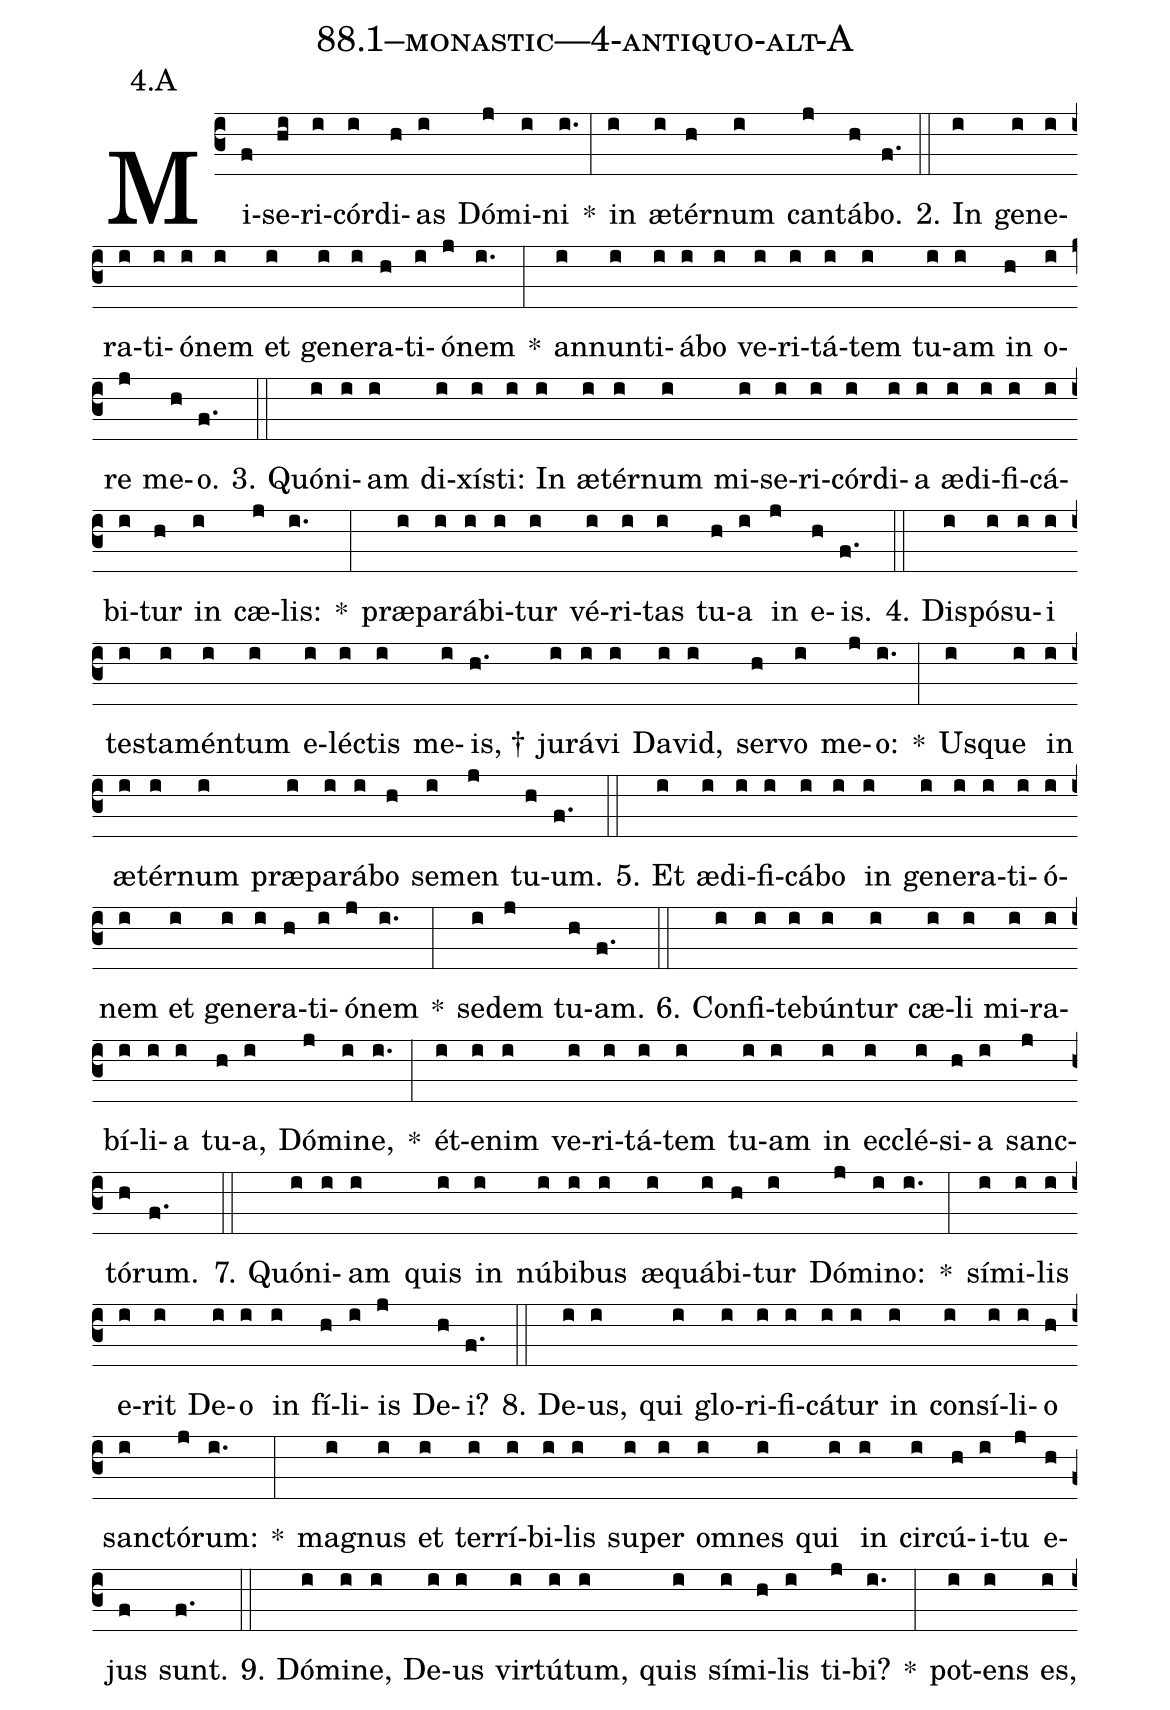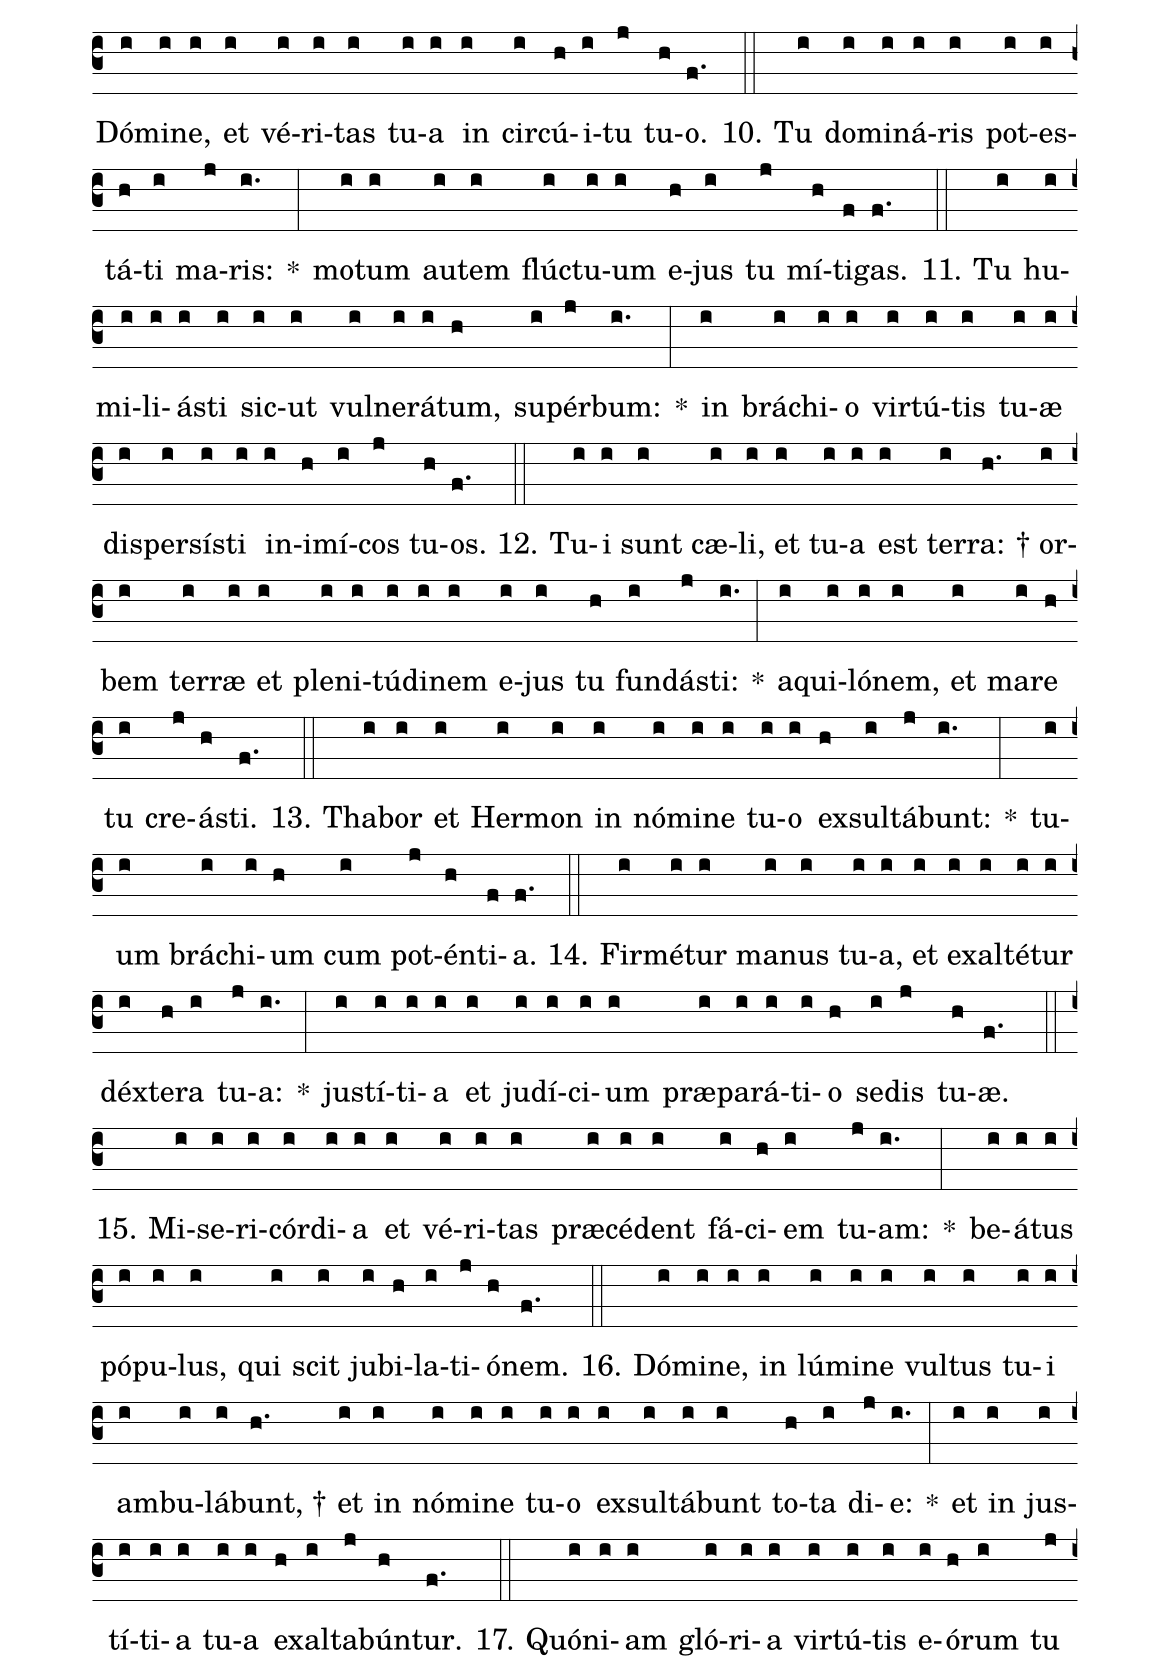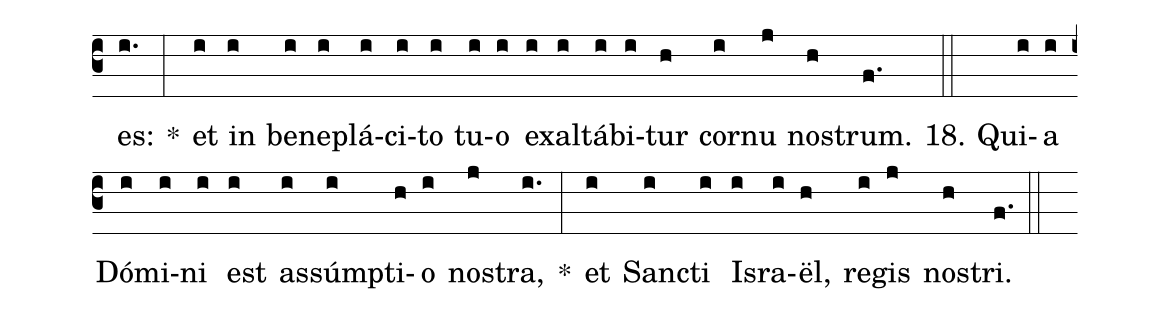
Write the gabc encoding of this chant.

name: 88.1--monastic---4-antiquo-alt-A;
annotation: 4.A;
%%
(c3)Mi(f)se(hi)ri(i)cór(i)di(h)as(i) Dó(j)mi(i)ni(i.) *(:) in(i) æ(i)tér(h)num(i) can(j)tá(h)bo.(f.) (::)
2. In(i) ge(i)ne(i)ra(i)ti(i)ó(i)nem(i) et(i) ge(i)ne(i)ra(h)ti(i)ó(j)nem(i.) *(:) an(i)nun(i)ti(i)á(i)bo(i) ve(i)ri(i)tá(i)tem(i) tu(i)am(i) in(h) o(i)re(j) me(h)o.(f.) (::)
3. Quón(i)i(i)am(i) di(i)xís(i)ti:(i) In(i) æ(i)tér(i)num(i) mi(i)se(i)ri(i)cór(i)di(i)a(i) æ(i)di(i)fi(i)cá(i)bi(i)tur(h) in(i) cæ(j)lis:(i.) *(:) præ(i)pa(i)rá(i)bi(i)tur(i) vé(i)ri(i)tas(i) tu(h)a(i) in(j) e(h)is.(f.) (::)
4. Dis(i)pó(i)su(i)i(i) tes(i)ta(i)mén(i)tum(i) e(i)léc(i)tis(i) me(i)is, †(h.) ju(i)rá(i)vi(i) Da(i)vid,(i) ser(h)vo(i) me(j)o:(i.) *(:) Us(i)que(i) in(i) æ(i)tér(i)num(i) præ(i)pa(i)rá(i)bo(h) se(i)men(j) tu(h)um.(f.) (::)
5. Et(i) æ(i)di(i)fi(i)cá(i)bo(i) in(i) ge(i)ne(i)ra(i)ti(i)ó(i)nem(i) et(i) ge(i)ne(i)ra(h)ti(i)ó(j)nem(i.) *(:) se(i)dem(j) tu(h)am.(f.) (::)
6. Con(i)fi(i)te(i)bún(i)tur(i) cæ(i)li(i) mi(i)ra(i)bí(i)li(i)a(i) tu(h)a,(i) Dó(j)mi(i)ne,(i.) *(:) ét(i)e(i)nim(i) ve(i)ri(i)tá(i)tem(i) tu(i)am(i) in(i) ec(i)clé(i)si(h)a(i) sanc(j)tó(h)rum.(f.) (::)
7. Quón(i)i(i)am(i) quis(i) in(i) nú(i)bi(i)bus(i) æ(i)quá(i)bi(h)tur(i) Dó(j)mi(i)no:(i.) *(:) sí(i)mi(i)lis(i) e(i)rit(i) De(i)o(i) in(i) fí(h)li(i)is(j) De(h)i?(f.) (::)
8. De(i)us,(i) qui(i) glo(i)ri(i)fi(i)cá(i)tur(i) in(i) con(i)sí(i)li(i)o(h) sanc(i)tó(j)rum:(i.) *(:) ma(i)gnus(i) et(i) ter(i)rí(i)bi(i)lis(i) su(i)per(i) om(i)nes(i) qui(i) in(i) cir(i)cú(h)i(i)tu(j) e(h)jus(f) sunt.(f.) (::)
9. Dó(i)mi(i)ne,(i) De(i)us(i) vir(i)tú(i)tum,(i) quis(i) sí(i)mi(h)lis(i) ti(j)bi?(i.) *(:) pot(i)ens(i) es,(i) Dó(i)mi(i)ne,(i) et(i) vé(i)ri(i)tas(i) tu(i)a(i) in(i) cir(i)cú(h)i(i)tu(j) tu(h)o.(f.) (::)
10. Tu(i) do(i)mi(i)ná(i)ris(i) pot(i)es(i)tá(h)ti(i) ma(j)ris:(i.) *(:) mo(i)tum(i) au(i)tem(i) flúc(i)tu(i)um(i) e(h)jus(i) tu(j) mí(h)ti(f)gas.(f.) (::)
11. Tu(i) hu(i)mi(i)li(i)ás(i)ti(i) sic(i)ut(i) vul(i)ne(i)rá(i)tum,(h) su(i)pér(j)bum:(i.) *(:) in(i) brá(i)chi(i)o(i) vir(i)tú(i)tis(i) tu(i)æ(i) di(i)sper(i)sís(i)ti(i) in(i)i(h)mí(i)cos(j) tu(h)os.(f.) (::)
12. Tu(i)i(i) sunt(i) cæ(i)li,(i) et(i) tu(i)a(i) est(i) ter(i)ra: †(h.) or(i)bem(i) ter(i)ræ(i) et(i) ple(i)ni(i)tú(i)di(i)nem(i) e(i)jus(i) tu(h) fun(i)dás(j)ti:(i.) *(:) a(i)qui(i)ló(i)nem,(i) et(i) ma(i)re(h) tu(i) cre(j)ás(h)ti.(f.) (::)
13. Tha(i)bor(i) et(i) Her(i)mon(i) in(i) nó(i)mi(i)ne(i) tu(i)o(i) ex(h)sul(i)tá(j)bunt:(i.) *(:) tu(i)um(i) brá(i)chi(i)um(h) cum(i) pot(j)én(h)ti(f)a.(f.) (::)
14. Fir(i)mé(i)tur(i) ma(i)nus(i) tu(i)a,(i) et(i) ex(i)al(i)té(i)tur(i) déx(i)te(h)ra(i) tu(j)a:(i.) *(:) jus(i)tí(i)ti(i)a(i) et(i) ju(i)dí(i)ci(i)um(i) præ(i)pa(i)rá(i)ti(i)o(h) se(i)dis(j) tu(h)æ.(f.) (::)
15. Mi(i)se(i)ri(i)cór(i)di(i)a(i) et(i) vé(i)ri(i)tas(i) præ(i)cé(i)dent(i) fá(i)ci(h)em(i) tu(j)am:(i.) *(:) be(i)á(i)tus(i) pó(i)pu(i)lus,(i) qui(i) scit(i) ju(i)bi(h)la(i)ti(j)ó(h)nem.(f.) (::)
16. Dó(i)mi(i)ne,(i) in(i) lú(i)mi(i)ne(i) vul(i)tus(i) tu(i)i(i) am(i)bu(i)lá(i)bunt, †(h.) et(i) in(i) nó(i)mi(i)ne(i) tu(i)o(i) ex(i)sul(i)tá(i)bunt(i) to(h)ta(i) di(j)e:(i.) *(:) et(i) in(i) jus(i)tí(i)ti(i)a(i) tu(i)a(i) ex(h)al(i)ta(j)bún(h)tur.(f.) (::)
17. Quón(i)i(i)am(i) gló(i)ri(i)a(i) vir(i)tú(i)tis(i) e(i)ó(h)rum(i) tu(j) es:(i.) *(:) et(i) in(i) be(i)ne(i)plá(i)ci(i)to(i) tu(i)o(i) ex(i)al(i)tá(i)bi(i)tur(h) cor(i)nu(j) nos(h)trum.(f.) (::)
18. Qui(i)a(i) Dó(i)mi(i)ni(i) est(i) as(i)súmp(i)ti(h)o(i) nos(j)tra,(i.) *(:) et(i) Sanc(i)ti(i) Is(i)ra(i)ël,(h) re(i)gis(j) nos(h)tri.(f.) (::)
